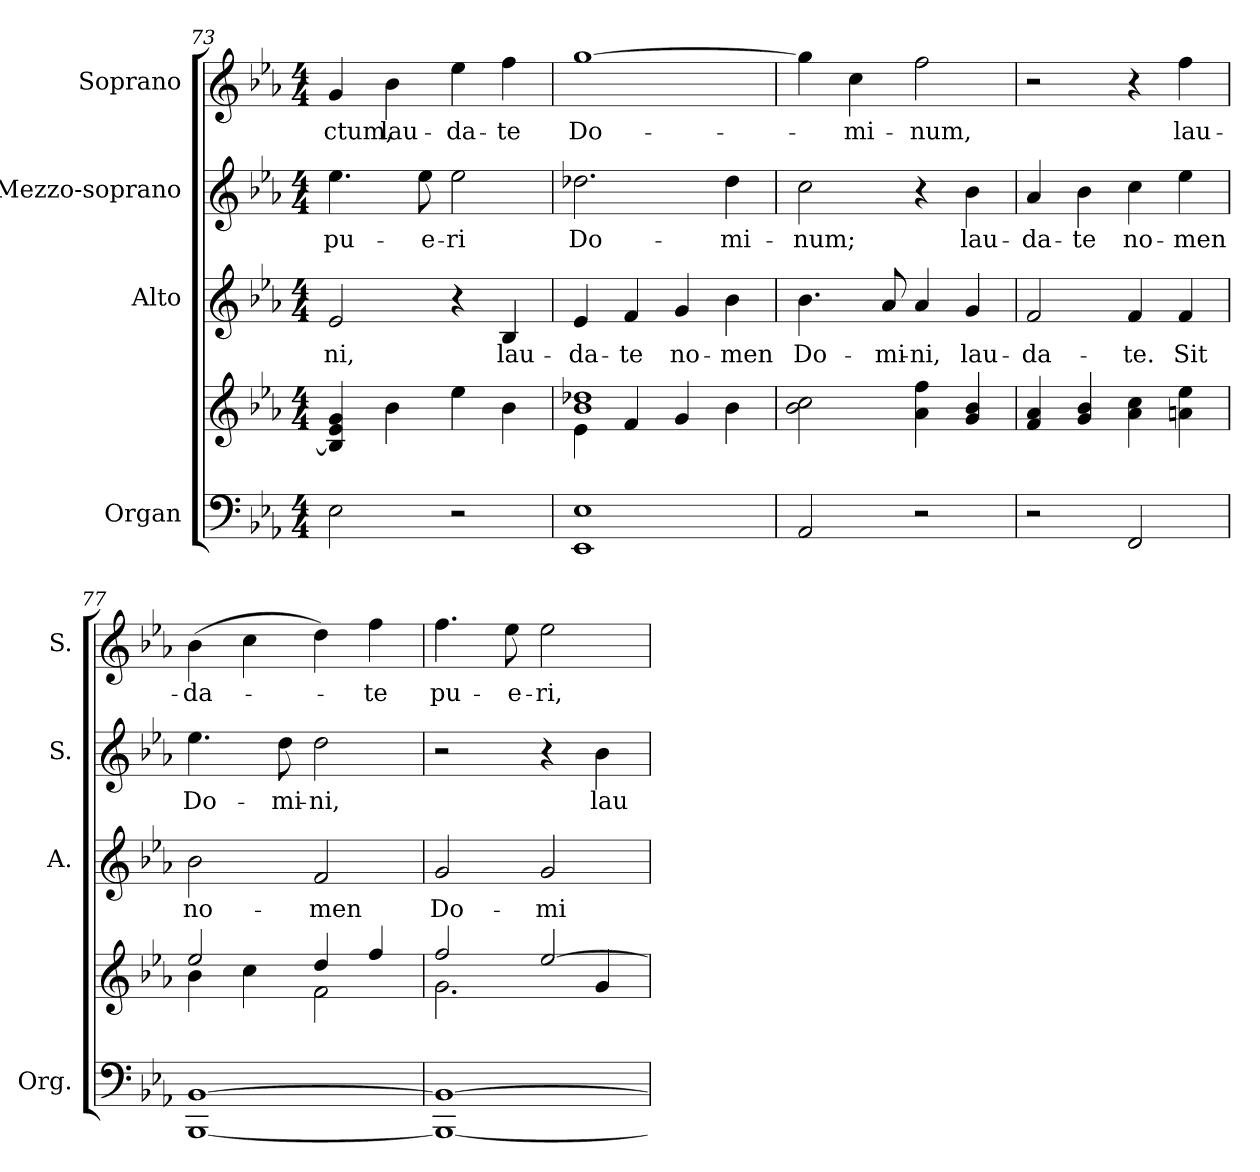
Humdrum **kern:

**kern	**kern	**kern	**text	**kern	**text	**kern	**text
*part4	*part4	*part3	*part3	*part2	*part2	*part1	*part1
*staff5	*staff4	*staff3	*staff3	*staff2	*staff2	*staff1	*staff1
*I"Organ	*	*I"Alto	*	*I"Mezzo-soprano	*	*I"Soprano	*
*I'Org.	*	*I'A.	*	*I'S.	*	*I'S.	*
*clefF4	*clefG2	*clefG2	*	*clefG2	*	*clefG2	*
*k[b-e-a-]	*k[b-e-a-]	*k[b-e-a-]	*	*k[b-e-a-]	*	*k[b-e-a-]	*
*E-:	*E-:	*E-:	*	*E-:	*	*E-:	*
*M4/4	*M4/4	*M4/4	*	*M4/4	*	*M4/4	*
=73	=73	=73	=73	=73	=73	=73	=73
!	!	!	!LO:LY:b:color=#000000	!	!	!	!
!	!	!	!	!	!LO:LY:b:color=#000000	!	!
!	!	!	!	!	!	!	!LO:LY:b:color=#000000
2E-i\	4B-i/] 4e-i 4gi	2e-i/	-ni,	4.ee-i\	pu-	4gi/	-ctum,
!	!	!	!	!	!	!	!LO:LY:b:color=#000000
.	4b-i\	.	.	.	.	4b-i\	lau-
!	!	!	!	!	!LO:LY:b:color=#000000	!	!
.	.	.	.	8ee-i\	-e-	.	.
!	!	!	!	!	!LO:LY:b:color=#000000	!	!
!	!	!	!	!	!	!	!LO:LY:b:color=#000000
2r	4ee-i\	4r	.	2ee-i\	-ri	4ee-i\	-da-
!	!	!	!LO:LY:b:color=#000000	!	!	!	!
!	!	!	!	!	!	!	!LO:LY:b:color=#000000
.	4b-i\	4B-i/	lau-	.	.	4ffi\	-te
=74	=74	=74	=74	=74	=74	=74	=74
*	*^	*	*	*	*	*	*
!	!	!	!	!LO:LY:b:color=#000000	!	!	!	!
!	!	!	!	!	!	!LO:LY:b:color=#000000	!	!
!	!	!	!	!	!	!	!	!LO:LY:b:color=#000000
1EE-i 1E-i	1b-i 1dd-Xi	4e-i\	4e-i/	-da-	2.dd-Xi\	Do-	[1ggi	Do-
!	!	!	!	!LO:LY:b:color=#000000	!	!	!	!
.	.	4fi/	4fi/	-te	.	.	.	.
!	!	!	!	!LO:LY:b:color=#000000	!	!	!	!
.	.	4gi/	4gi/	no-	.	.	.	.
!	!	!	!	!LO:LY:b:color=#000000	!	!	!	!
!	!	!	!	!	!	!LO:LY:b:color=#000000	!	!
.	.	4b-i\	4b-i\	-men	4dd-i\	-mi-	.	.
*	*v	*v	*	*	*	*	*	*
=75	=75	=75	=75	=75	=75	=75	=75
*	*^	*	*	*	*	*	*
!	!	!	!	!LO:LY:b:color=#000000	!	!	!	!
*	*v	*v	*	*	*	*	*	*
*	*^	*	*	*	*	*	*
!	!	!	!	!	!	!LO:LY:b:color=#000000	!	!
*	*v	*v	*	*	*	*	*	*
2AA-i/	2b-i\ 2cci	4.b-i\	Do-	2cci\	-num;	4ggi\]	.
!	!	!	!	!	!	!	!LO:LY:b:color=#000000
.	.	.	.	.	.	4cci\	-mi-
!	!	!	!LO:LY:b:color=#000000	!	!	!	!
.	.	8a-i/	-mi-	.	.	.	.
!	!	!	!LO:LY:b:color=#000000	!	!	!	!
!	!	!	!	!	!	!	!LO:LY:b:color=#000000
2r	4a-i\ 4ffi	4a-i/	-ni,	4r	.	2ffi\	-num,
!	!	!	!LO:LY:b:color=#000000	!	!	!	!
!	!	!	!	!	!LO:LY:b:color=#000000	!	!
.	4gi/ 4b-i	4gi/	lau-	4b-i\	lau-	.	.
!!LO:PB:g=z
=76	=76	=76	=76	=76	=76	=76	=76
!	!	!	!LO:LY:b:color=#000000	!	!	!	!
!	!	!	!	!	!LO:LY:b:color=#000000	!	!
2r	4fi/ 4a-i	2fi/	-da-	4a-i/	-da-	2r	.
!	!	!	!	!	!LO:LY:b:color=#000000	!	!
.	4gi/ 4b-i	.	.	4b-i\	-te	.	.
!	!	!	!LO:LY:b:color=#000000	!	!	!	!
!	!	!	!	!	!LO:LY:b:color=#000000	!	!
2FFi/	4a-i\ 4cci	4fi/	-te.	4cci\	no-	4r	.
!	!	!	!LO:LY:b:color=#000000	!	!	!	!
!	!	!	!	!	!LO:LY:b:color=#000000	!	!
!	!	!	!	!	!	!	!LO:LY:b:color=#000000
.	4ani\ 4ee-i	4fi/	Sit	4ee-i\	-men	4ffi\	lau-
=77	=77	=77	=77	=77	=77	=77	=77
*	*^	*	*	*	*	*	*
!	!	!	!	!LO:LY:b:color=#000000	!	!	!	!
!	!	!	!	!	!	!LO:LY:b:color=#000000	!	!
!	!	!	!	!	!	!	!	!LO:LY:b:color=#000000
[1BBB-i [1BB-i	2ee-i/	4b-i\	2b-i\	no-	4.ee-i\	Do-	(4b-i\	-da-
.	.	4cci\	.	.	.	.	4cci\	.
!	!	!	!	!	!	!LO:LY:b:color=#000000	!	!
.	.	.	.	.	8ddi\	-mi-	.	.
!	!	!	!	!LO:LY:b:color=#000000	!	!	!	!
!	!	!	!	!	!	!LO:LY:b:color=#000000	!	!
.	4ddi/	2fi\	2fi/	-men	2ddi\	-ni,	4ddi\)	.
!	!	!	!	!	!	!	!	!LO:LY:b:color=#000000
.	4ffi/	.	.	.	.	.	4ffi\	-te
=78	=78	=78	=78	=78	=78	=78	=78	=78
!	!	!	!	!LO:LY:b:color=#000000	!	!	!	!
!	!	!	!	!	!	!	!	!LO:LY:b:color=#000000
1BBB-i_ 1BB-i_	2ffi/	2.gi\	2gi/	Do-	2r	.	4.ffi\	pu-
!	!	!	!	!	!	!	!	!LO:LY:b:color=#000000
.	.	.	.	.	.	.	8ee-i\	-e-
!	!	!	!	!LO:LY:b:color=#000000	!	!	!	!
!	!	!	!	!	!	!	!	!LO:LY:b:color=#000000
.	[2ee-i/	.	2gi/	-mi-	4r	.	2ee-i\	-ri,
!	!	!	!	!	!	!LO:LY:b:color=#000000	!	!
.	.	4gi/	.	.	4b-i\	lau-	.	.
*	*v	*v	*	*	*	*	*	*
=	=	=	=	=	=	=	=
*-	*-	*-	*-	*-	*-	*-	*-
